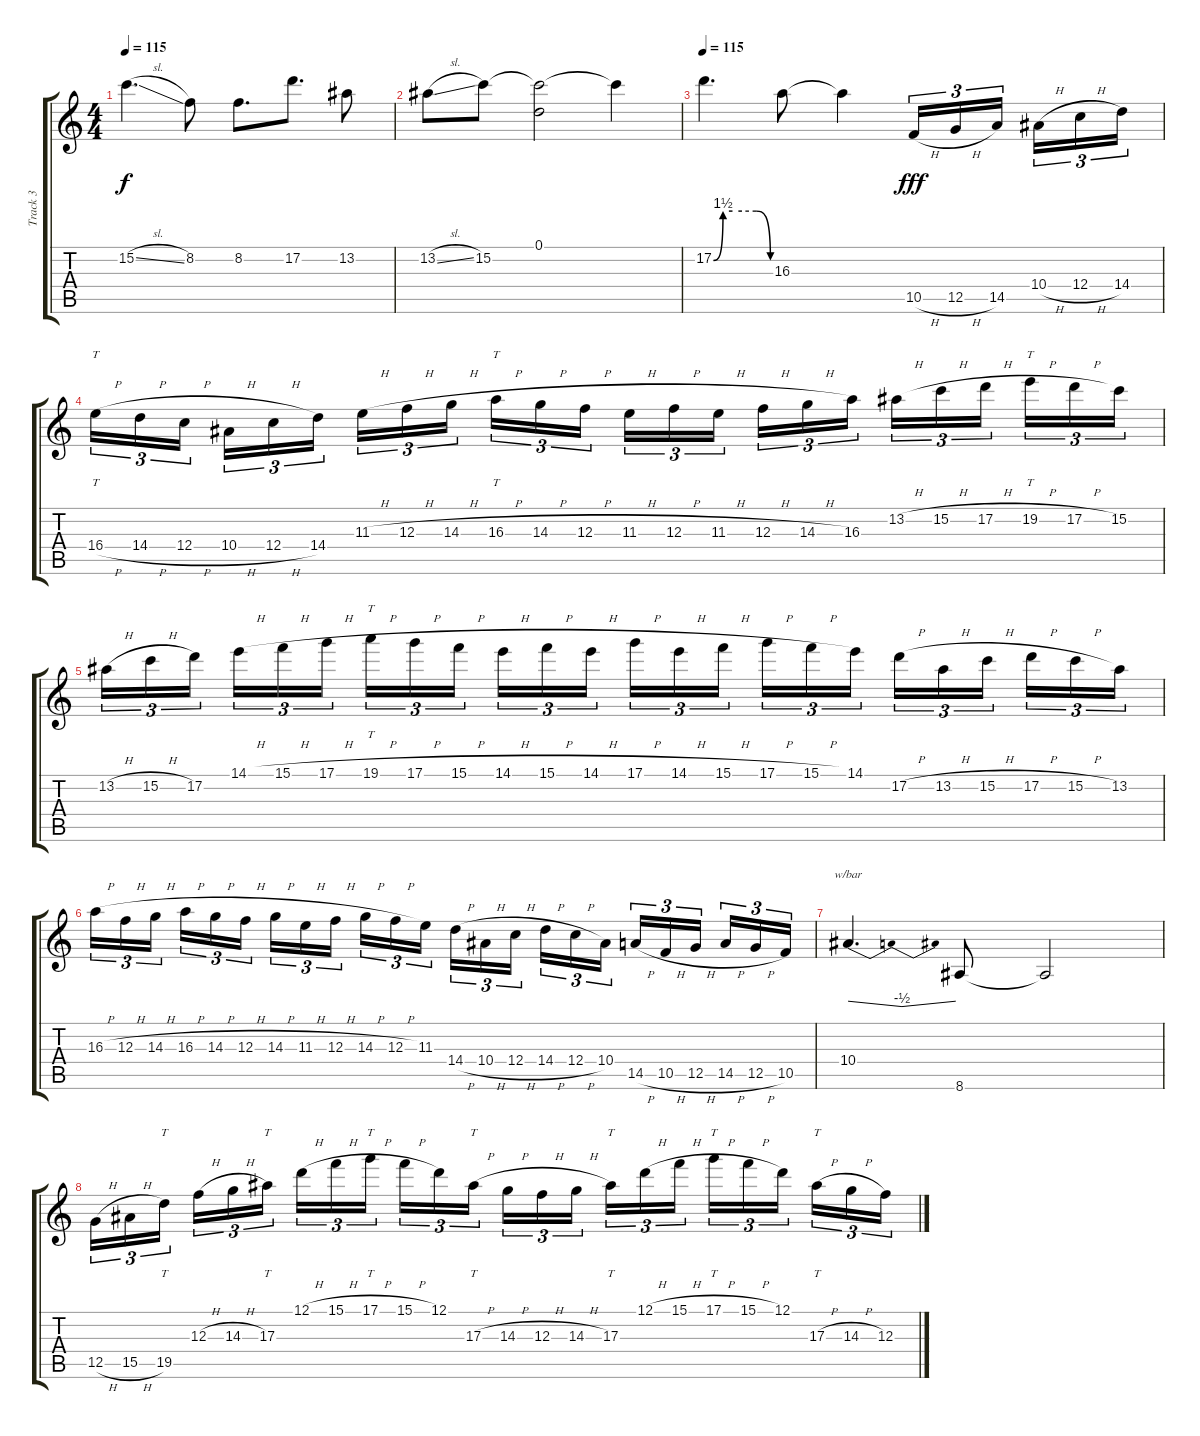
\track ("Track 3" "Track 3") {instrument acousticguitarsteel}
\staff {score tabs}
\tuning (D4 A3 F3 C3 G2 D2) {hide}
\ts (4 4)
\tempo 115
\clef g2
\ks c
15.2{sl}.4{d dy f} 8.2.8 8.2.8{d} 17.2.8{d} 13.2.8 |
13.2{sl}.8 15.2.8 (0.1 15.2{t}).2 15.2{t}.4 |
\tempo 115
17.2{be (custom 0 0 10 6 20 6 30 6 45 6 60 0)}.4{d} 16.3.8 16.3{t}.4 10.5{h}.16{tu (3 2) dy fff} 12.5{h}.16{tu (3 2)} 14.5.16{tu (3 2) beam splitsecondary} 10.4{h}.16{tu (3 2)} 12.4{h}.16{tu (3 2)} 14.4.16{tu (3 2)} |
16.4{h}.16{tt tu (3 2)} 14.4{h}.16{tu (3 2)} 12.4{h}.16{tu (3 2) beam splitsecondary} 10.4{h}.16{tu (3 2)} 12.4{h}.16{tu (3 2)} 14.4.16{tu (3 2)} 11.3{h}.16{tu (3 2)} 12.3{h}.16{tu (3 2)} 14.3{h}.16{tu (3 2) beam splitsecondary} 16.3{h}.16{tt tu (3 2)} 14.3{h}.16{tu (3 2)} 12.3{h}.16{tu (3 2)} 11.3{h}.16{tu (3 2)} 12.3{h}.16{tu (3 2)} 11.3{h}.16{tu (3 2) beam splitsecondary} 12.3{h}.16{tu (3 2)} 14.3{h}.16{tu (3 2)} 16.3.16{tu (3 2)} 13.2{h}.16{tu (3 2)} 15.2{h}.16{tu (3 2)} 17.2{h}.16{tu (3 2) beam splitsecondary} 19.2{h}.16{tt tu (3 2)} 17.2{h}.16{tu (3 2)} 15.2.16{tu (3 2)} |
13.2{h}.16{tu (3 2)} 15.2{h}.16{tu (3 2)} 17.2.16{tu (3 2) beam splitsecondary} 14.1{h}.16{tu (3 2)} 15.1{h}.16{tu (3 2)} 17.1{h}.16{tu (3 2)} 19.1{h}.16{tt tu (3 2)} 17.1{h}.16{tu (3 2)} 15.1{h}.16{tu (3 2) beam splitsecondary} 14.1{h}.16{tu (3 2)} 15.1{h}.16{tu (3 2)} 14.1{h}.16{tu (3 2)} 17.1{h}.16{tu (3 2)} 14.1{h}.16{tu (3 2)} 15.1{h}.16{tu (3 2) beam splitsecondary} 17.1{h}.16{tu (3 2)} 15.1{h}.16{tu (3 2)} 14.1.16{tu (3 2)} 17.2{h}.16{tu (3 2)} 13.2{h}.16{tu (3 2)} 15.2{h}.16{tu (3 2) beam splitsecondary} 17.2{h}.16{tu (3 2)} 15.2{h}.16{tu (3 2)} 13.2.16{tu (3 2)} |
16.3{h}.16{tu (3 2)} 12.3{h}.16{tu (3 2)} 14.3{h}.16{tu (3 2) beam splitsecondary} 16.3{h}.16{tu (3 2)} 14.3{h}.16{tu (3 2)} 12.3{h}.16{tu (3 2)} 14.3{h}.16{tu (3 2)} 11.3{h}.16{tu (3 2)} 12.3{h}.16{tu (3 2) beam splitsecondary} 14.3{h}.16{tu (3 2)} 12.3{h}.16{tu (3 2)} 11.3.16{tu (3 2)} 14.4{h}.16{tu (3 2)} 10.4{h}.16{tu (3 2)} 12.4{h}.16{tu (3 2) beam splitsecondary} 14.4{h}.16{tu (3 2)} 12.4{h}.16{tu (3 2)} 10.4.16{tu (3 2)} 14.5{h}.16{tu (3 2)} 10.5{h}.16{tu (3 2)} 12.5{h}.16{tu (3 2) beam splitsecondary} 14.5{h}.16{tu (3 2)} 12.5{h}.16{tu (3 2)} 10.5.16{tu (3 2)} |
10.4.4{d tbe (dip default 0 0 30 -2 60 0)} 8.6.8 8.6{t}.2 |
12.5{h}.16{tu (3 2)} 15.5{h}.16{tu (3 2)} 19.5.16{tt tu (3 2) beam splitsecondary} 12.3{h}.16{tu (3 2)} 14.3{h}.16{tu (3 2)} 17.3.16{tt tu (3 2)} 12.1{h}.16{tu (3 2)} 15.1{h}.16{tu (3 2)} 17.1{h}.16{tt tu (3 2) beam splitsecondary} 15.1{h}.16{tu (3 2)} 12.1.16{tu (3 2)} 17.3{h}.16{tt tu (3 2)} 14.3{h}.16{tu (3 2)} 12.3{h}.16{tu (3 2)} 14.3{h}.16{tu (3 2) beam splitsecondary} 17.3.16{tt tu (3 2)} 12.1{h}.16{tu (3 2)} 15.1{h}.16{tu (3 2)} 17.1{h}.16{tt tu (3 2)} 15.1{h}.16{tu (3 2)} 12.1.16{tu (3 2) beam splitsecondary} 17.3{h}.16{tt tu (3 2)} 14.3{h}.16{tu (3 2)} 12.3.16{tu (3 2)}
